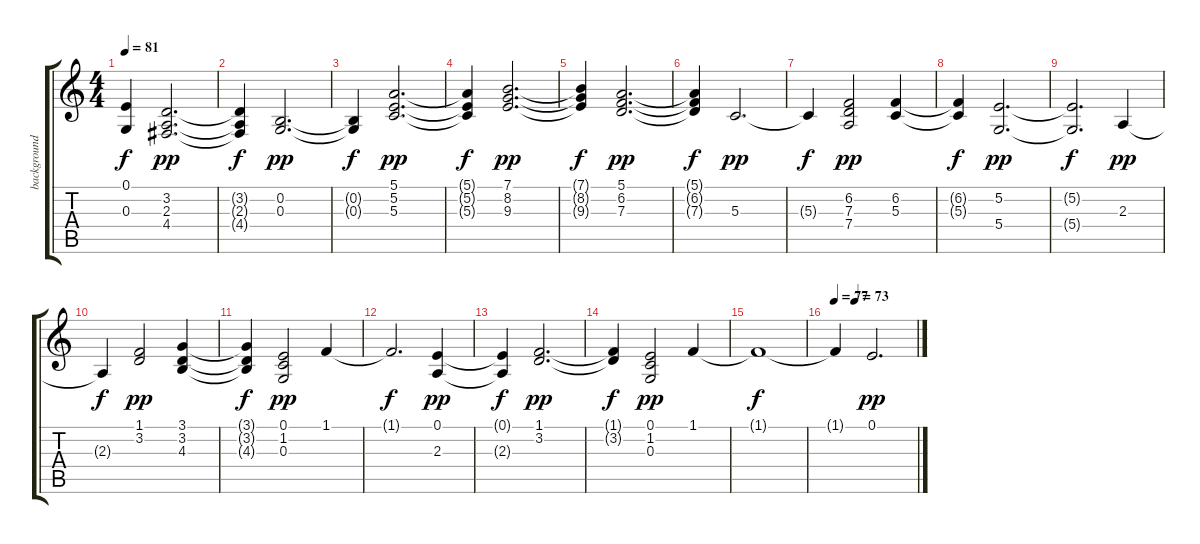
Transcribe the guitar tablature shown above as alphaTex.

\track ("background" "background") {instrument stringensemble2}
\staff {score tabs}
\tuning (E4 B3 G3 D3 A2 E2) {hide}
\ts (4 4)
\tempo 81
\clef g2
\ks c
(0.1{t} 0.3{t}).4{dy f} (3.2 2.3 4.4).2{d dy pp} |
(3.2{t} 2.3{t} 4.4{t}).4{dy f} (0.2 0.3).2{d dy pp} |
(0.2{t} 0.3{t}).4{dy f} (5.1 5.2 5.3).2{d dy pp} |
(5.1{t} 5.2{t} 5.3{t}).4{dy f} (7.1 8.2 9.3).2{d dy pp} |
(7.1{t} 8.2{t} 9.3{t}).4{dy f} (5.1 6.2 7.3).2{d dy pp} |
(5.1{t} 6.2{t} 7.3{t}).4{dy f} 5.3.2{d dy pp} |
5.3{t}.4{dy f} (6.2 7.3 7.4).2{dy pp} (6.2 5.3).4 |
(6.2{t} 5.3{t}).4{dy f} (5.2 5.4).2{d dy pp} |
(5.2{t} 5.4{t}).2{d dy f} 2.3.4{dy pp} |
2.3{t}.4{dy f} (1.1 3.2).2{dy pp} (3.1 3.2 4.3).4{volume 13} |
(3.1{t} 3.2{t} 4.3{t}).4{dy f} (0.1 1.2 0.3).2{dy pp volume 12} 1.1.4{volume 12} |
1.1{t}.2{d dy f} (0.1 2.3).4{dy pp volume 11} |
(0.1{t} 2.3{t}).4{dy f} (1.1 3.2).2{d dy pp volume 10} |
(1.1{t} 3.2{t}).4{dy f} (0.1 1.2 0.3).2{dy pp volume 12} 1.1.4{volume 12} |
1.1{t}.1{dy f} |
\tempo 77
\tempo (73 0.25)
1.1{t}.4 0.1.2{d dy pp volume 10}
